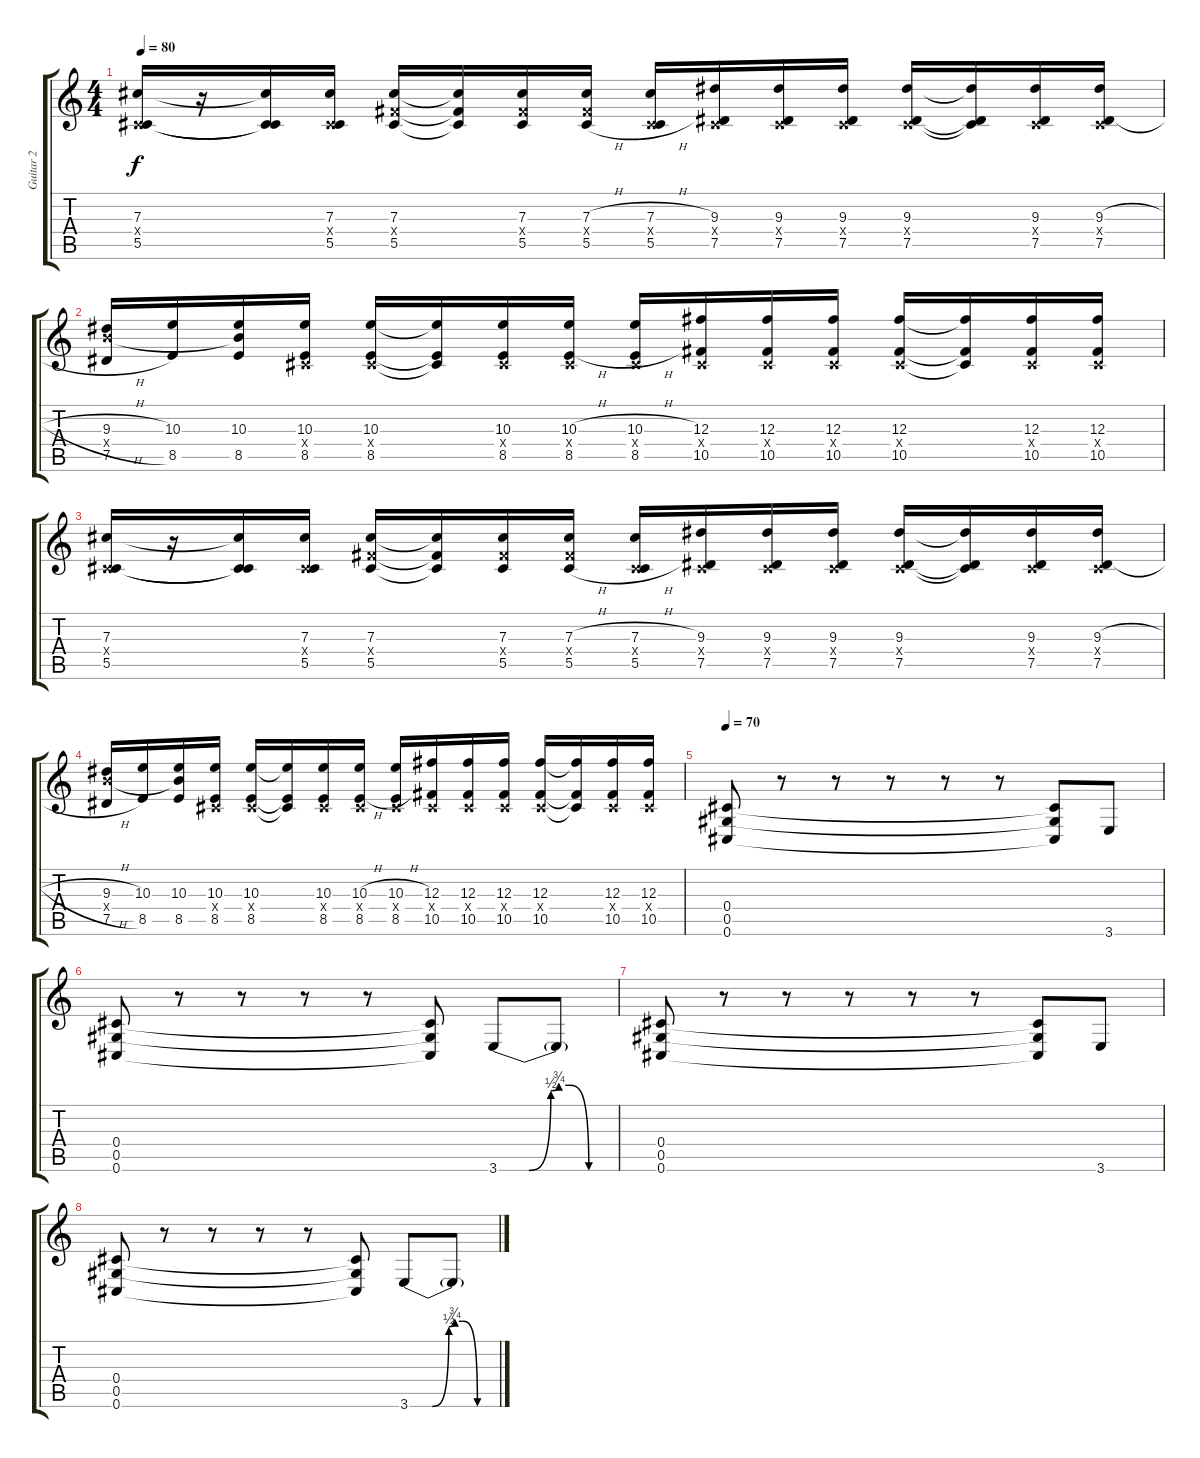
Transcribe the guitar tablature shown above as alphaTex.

\track ("Guitar 2" "Guitar 2") {instrument distortionguitar}
\staff {score tabs}
\tuning (Eb4 Bb3 Gb3 Db3 Ab2 Db2) {hide}
\ts (4 4)
\tempo 80
\clef g2
\ks c
(7.3 0.4{x} 5.5).16{dy f} r.16 (7.3{t} 0.4{t} 5.5{t}).16 (7.3 0.4{x} 5.5).16 (7.3 5.4{x} 5.5).16 (7.3{t} 5.4{t} 5.5{t}).16 (7.3 5.4{x} 5.5).16 (7.3{h} 5.4{x} 5.5{h}).16 (7.3{h} 0.4{x} 5.5{h}).16 (9.3 0.4{x} 7.5).16 (9.3 0.4{x} 7.5).16 (9.3 0.4{x} 7.5).16 (9.3 0.4{x} 7.5).16 (9.3{t} 0.4{t} 7.5{t}).16 (9.3 0.4{x} 7.5).16 (9.3{h} 0.4{x} 7.5{h}).16 |
(9.3{h} 10.4{x} 7.5{h}).16 (10.3 8.5).16 (10.3 10.4{t} 8.5).16 (10.3 0.4{x} 8.5).16 (10.3 0.4{x} 8.5).16 (10.3{t} 0.4{t} 8.5{t}).16 (10.3 0.4{x} 8.5).16 (10.3{h} 0.4{x} 8.5{h}).16 (10.3{h} 0.4{x} 8.5{h}).16 (12.3 0.4{x} 10.5).16 (12.3 0.4{x} 10.5).16 (12.3 0.4{x} 10.5).16 (12.3 0.4{x} 10.5).16 (12.3{t} 0.4{t} 10.5{t}).16 (12.3 0.4{x} 10.5).16 (12.3 0.4{x} 10.5).16 |
(7.3 0.4{x} 5.5).16 r.16 (7.3{t} 0.4{t} 5.5{t}).16 (7.3 0.4{x} 5.5).16 (7.3 5.4{x} 5.5).16 (7.3{t} 5.4{t} 5.5{t}).16 (7.3 5.4{x} 5.5).16 (7.3{h} 5.4{x} 5.5{h}).16 (7.3{h} 0.4{x} 5.5{h}).16 (9.3 0.4{x} 7.5).16 (9.3 0.4{x} 7.5).16 (9.3 0.4{x} 7.5).16 (9.3 0.4{x} 7.5).16 (9.3{t} 0.4{t} 7.5{t}).16 (9.3 0.4{x} 7.5).16 (9.3{h} 0.4{x} 7.5{h}).16 |
(9.3{h} 10.4{x} 7.5{h}).16 (10.3 8.5).16 (10.3 10.4{t} 8.5).16 (10.3 0.4{x} 8.5).16 (10.3 0.4{x} 8.5).16 (10.3{t} 0.4{t} 8.5{t}).16 (10.3 0.4{x} 8.5).16 (10.3{h} 0.4{x} 8.5{h}).16 (10.3{h} 0.4{x} 8.5{h}).16 (12.3 0.4{x} 10.5).16 (12.3 0.4{x} 10.5).16 (12.3 0.4{x} 10.5).16 (12.3 0.4{x} 10.5).16 (12.3{t} 0.4{t} 10.5{t}).16 (12.3 0.4{x} 10.5).16 (12.3 0.4{x} 10.5).16 |
\tempo 70
(0.4 0.5 0.6).8 r.8 r.8 r.8 r.8 r.8 (0.4{t} 0.5{t} 0.6{t}).8 3.6.8 |
(0.4 0.5 0.6).8 r.8 r.8 r.8 r.8 (0.4{t} 0.5{t} 0.6{t}).8 3.6{be (custom 0 0 15 0 26 2 30 3 35 3 45 0 60 0)}.8 3.6{t}.8 |
(0.4 0.5 0.6).8 r.8 r.8 r.8 r.8 r.8 (0.4{t} 0.5{t} 0.6{t}).8 3.6.8 |
(0.4 0.5 0.6).8 r.8 r.8 r.8 r.8 (0.4{t} 0.5{t} 0.6{t}).8 3.6{be (custom 0 0 15 0 26 2 30 3 35 3 45 0 60 0)}.8 3.6{t}.8
